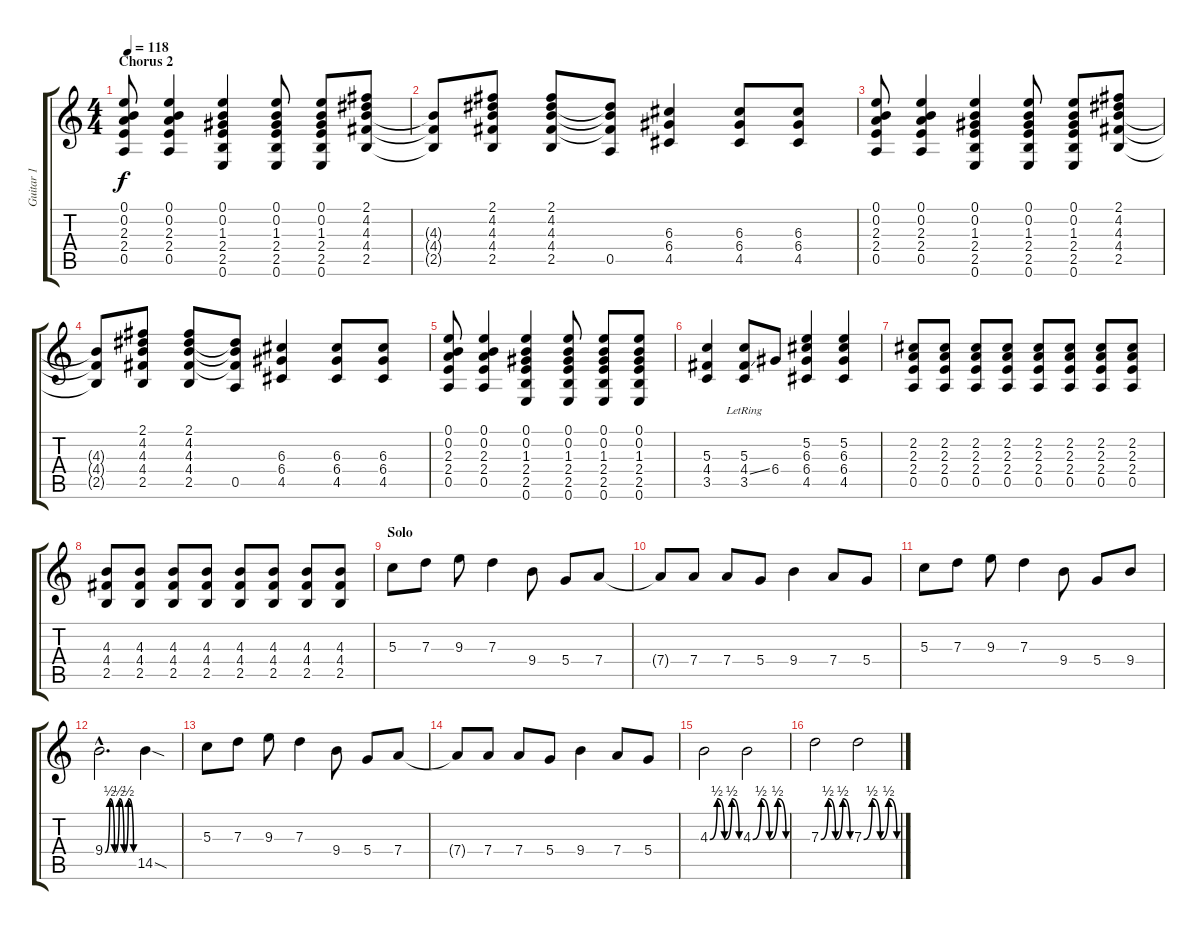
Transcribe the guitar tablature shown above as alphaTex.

\track ("Guitar 1" "Guitar 1") {instrument electricguitarmuted}
\staff {score tabs}
\tuning (E4 B3 G3 D3 A2 E2) {hide}
\ts (4 4)
\section ("" "Chorus 2")
\tempo 118
\clef g2
\ks c
(0.1 0.2 2.3 2.4 0.5).8{dy f instrument distortionguitar} (0.1 0.2 2.3 2.4 0.5).4 (0.1 0.2 1.3 2.4 2.5 0.6).4 (0.1 0.2 1.3 2.4 2.5 0.6).8 (0.1 0.2 1.3 2.4 2.5 0.6).8 (2.1 4.2 4.3 4.4 2.5).8 |
(4.3{t} 4.4{t} 2.5{t}).8 (2.1 4.2 4.3 4.4 2.5).8 (2.1 4.2 4.3 4.4 2.5).8 (4.2{t} 4.3{t} 4.4{t} 0.5).8 (6.3 6.4 4.5).4 (6.3 6.4 4.5).8 (6.3 6.4 4.5).8 |
(0.1 0.2 2.3 2.4 0.5).8{instrument distortionguitar} (0.1 0.2 2.3 2.4 0.5).4 (0.1 0.2 1.3 2.4 2.5 0.6).4 (0.1 0.2 1.3 2.4 2.5 0.6).8 (0.1 0.2 1.3 2.4 2.5 0.6).8 (2.1 4.2 4.3 4.4 2.5).8 |
(4.3{t} 4.4{t} 2.5{t}).8 (2.1 4.2 4.3 4.4 2.5).8 (2.1 4.2 4.3 4.4 2.5).8 (4.2{t} 4.3{t} 4.4{t} 0.5).8 (6.3 6.4 4.5).4 (6.3 6.4 4.5).8 (6.3 6.4 4.5).8 |
(0.1 0.2 2.3 2.4 0.5).8{instrument distortionguitar} (0.1 0.2 2.3 2.4 0.5).4 (0.1 0.2 1.3 2.4 2.5 0.6).4 (0.1 0.2 1.3 2.4 2.5 0.6).8 (0.1 0.2 1.3 2.4 2.5 0.6).8 (0.1 0.2 1.3 2.4 2.5 0.6).8 |
(5.3 4.4 3.5).4 (5.3 4.4{ss} 3.5{lr}).8 6.4.8 (5.2 6.3 6.4 4.5).4 (5.2 6.3 6.4 4.5).4 |
(2.2 2.3 2.4 0.5).8 (2.2 2.3 2.4 0.5).8 (2.2 2.3 2.4 0.5).8 (2.2 2.3 2.4 0.5).8 (2.2 2.3 2.4 0.5).8 (2.2 2.3 2.4 0.5).8 (2.2 2.3 2.4 0.5).8 (2.2 2.3 2.4 0.5).8 |
(4.3 4.4 2.5).8 (4.3 4.4 2.5).8 (4.3 4.4 2.5).8 (4.3 4.4 2.5).8 (4.3 4.4 2.5).8 (4.3 4.4 2.5).8 (4.3 4.4 2.5).8 (4.3 4.4 2.5).8 |
\section ("" "Solo")
5.3.8{instrument distortionguitar} 7.3.8 9.3.8 7.3.4 9.4.8 5.4.8 7.4.8 |
7.4{t}.8 7.4.8 7.4.8 5.4.8 9.4.4 7.4.8 5.4.8 |
5.3.8{instrument distortionguitar} 7.3.8 9.3.8 7.3.4 9.4.8 5.4.8 9.4.8 |
9.4{be (custom 0 0 10 2 20 0 30 2 40 0 49 2 60 0) hac}.2{d} 14.5{sod}.4 |
5.3.8{instrument distortionguitar} 7.3.8 9.3.8 7.3.4 9.4.8 5.4.8 7.4.8 |
7.4{t}.8 7.4.8 7.4.8 5.4.8 9.4.4 7.4.8 5.4.8 |
4.3{be (custom 0 0 15 2 30 0 45 2 60 0)}.2 4.3{be (custom 0 0 15 2 30 0 45 2 60 0)}.2 |
7.3{be (custom 0 0 15 2 30 0 45 2 60 0)}.2 7.3{be (custom 0 0 15 2 30 0 45 2 60 0)}.2
